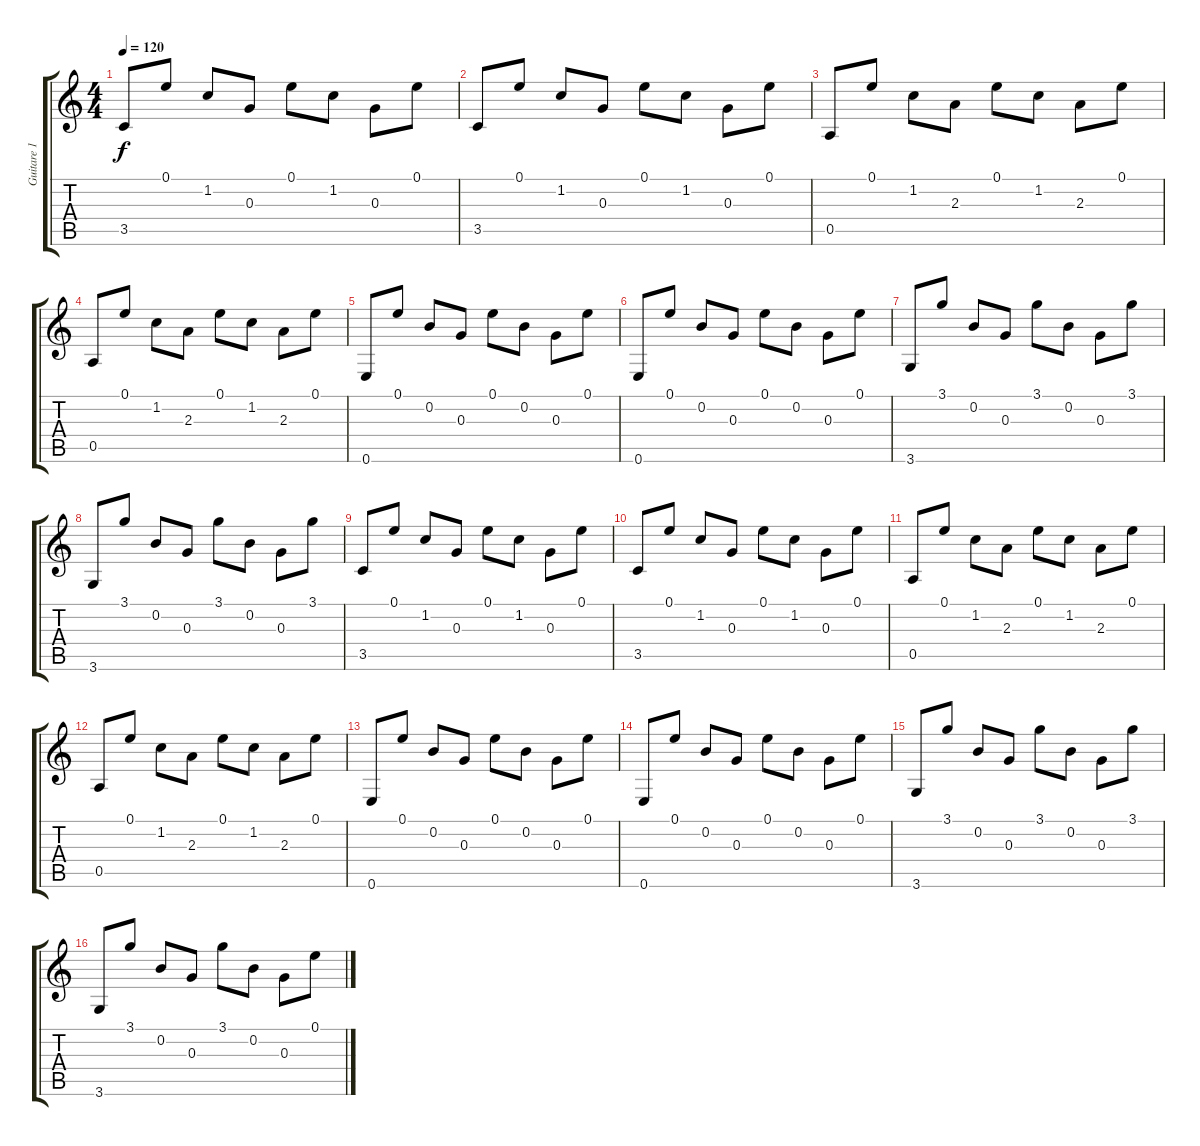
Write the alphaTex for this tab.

\track ("Guitare 1" "Guitare 1") {instrument electricguitarjazz}
\staff {score tabs}
\tuning (E4 B3 G3 D3 A2 E2) {hide}
\ts (4 4)
\tempo 120
\clef g2
\ks c
3.5.8{dy f} 0.1.8 1.2.8 0.3.8 0.1.8 1.2.8 0.3.8 0.1.8 |
3.5.8 0.1.8 1.2.8 0.3.8 0.1.8 1.2.8 0.3.8 0.1.8 |
0.5.8 0.1.8 1.2.8 2.3.8 0.1.8 1.2.8 2.3.8 0.1.8 |
0.5.8 0.1.8 1.2.8 2.3.8 0.1.8 1.2.8 2.3.8 0.1.8 |
0.6.8 0.1.8 0.2.8 0.3.8 0.1.8 0.2.8 0.3.8 0.1.8 |
0.6.8 0.1.8 0.2.8 0.3.8 0.1.8 0.2.8 0.3.8 0.1.8 |
3.6.8 3.1.8 0.2.8 0.3.8 3.1.8 0.2.8 0.3.8 3.1.8 |
3.6.8 3.1.8 0.2.8 0.3.8 3.1.8 0.2.8 0.3.8 3.1.8 |
3.5.8 0.1.8 1.2.8 0.3.8 0.1.8 1.2.8 0.3.8 0.1.8 |
3.5.8 0.1.8 1.2.8 0.3.8 0.1.8 1.2.8 0.3.8 0.1.8 |
0.5.8 0.1.8 1.2.8 2.3.8 0.1.8 1.2.8 2.3.8 0.1.8 |
0.5.8 0.1.8 1.2.8 2.3.8 0.1.8 1.2.8 2.3.8 0.1.8 |
0.6.8 0.1.8 0.2.8 0.3.8 0.1.8 0.2.8 0.3.8 0.1.8 |
0.6.8 0.1.8 0.2.8 0.3.8 0.1.8 0.2.8 0.3.8 0.1.8 |
3.6.8 3.1.8 0.2.8 0.3.8 3.1.8 0.2.8 0.3.8 3.1.8 |
3.6.8 3.1.8 0.2.8 0.3.8 3.1.8 0.2.8 0.3.8 0.1.8
